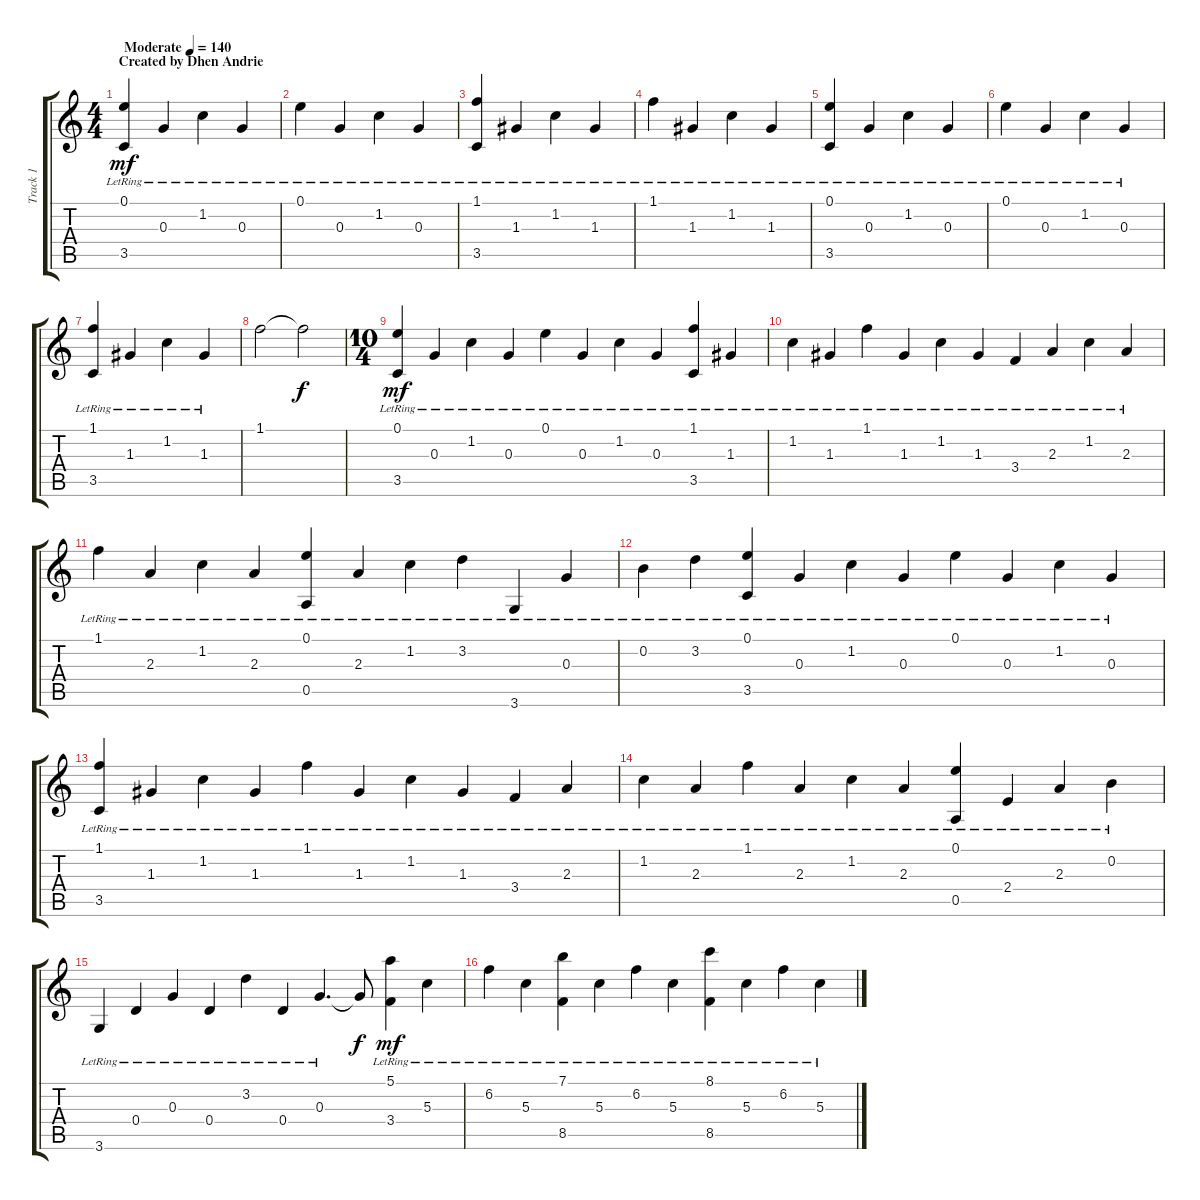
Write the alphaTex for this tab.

\track ("Track 1" "Track 1") {instrument electricguitarclean}
\staff {score tabs}
\tuning (E4 B3 G3 D3 A2 E2) {hide}
\ts (4 4)
\section ("" "Created by Dhen Andrie")
\tempo (140 "Moderate")
\clef g2
\ks c
(0.1{lr} 3.5).4{dy mf instrument electricguitarclean} 0.3{lr}.4 1.2{lr}.4 0.3{lr}.4 |
0.1{lr}.4 0.3{lr}.4 1.2{lr}.4 0.3{lr}.4 |
(1.1{lr} 3.5).4 1.3{lr}.4 1.2{lr}.4 1.3{lr}.4 |
1.1{lr}.4 1.3{lr}.4 1.2{lr}.4 1.3{lr}.4 |
(0.1{lr} 3.5).4 0.3{lr}.4 1.2{lr}.4 0.3{lr}.4 |
0.1{lr}.4 0.3{lr}.4 1.2{lr}.4 0.3{lr}.4 |
(1.1{lr} 3.5).4 1.3{lr}.4 1.2{lr}.4 1.3{lr}.4 |
1.1.2 1.1{t}.2{dy f} |
\ts (10 4)
(0.1{lr} 3.5).4{dy mf} 0.3{lr}.4 1.2{lr}.4 0.3{lr}.4 0.1{lr}.4 0.3{lr}.4 1.2{lr}.4 0.3{lr}.4 (1.1{lr} 3.5).4 1.3{lr}.4 |
1.2{lr}.4 1.3{lr}.4 1.1{lr}.4 1.3{lr}.4 1.2{lr}.4 1.3{lr}.4 3.4{lr}.4 2.3{lr}.4 1.2{lr}.4 2.3{lr}.4 |
1.1{lr}.4 2.3{lr}.4 1.2{lr}.4 2.3{lr}.4 (0.1{lr} 0.5).4 2.3{lr}.4 1.2{lr}.4 3.2{lr}.4 3.6{lr}.4 0.3{lr}.4 |
0.2{lr}.4 3.2{lr}.4 (0.1{lr} 3.5).4 0.3{lr}.4 1.2{lr}.4 0.3{lr}.4 0.1{lr}.4 0.3{lr}.4 1.2{lr}.4 0.3{lr}.4 |
(1.1{lr} 3.5).4 1.3{lr}.4 1.2{lr}.4 1.3{lr}.4 1.1{lr}.4 1.3{lr}.4 1.2{lr}.4 1.3{lr}.4 3.4{lr}.4 2.3{lr}.4 |
1.2{lr}.4 2.3{lr}.4 1.1{lr}.4 2.3{lr}.4 1.2{lr}.4 2.3{lr}.4 (0.1{lr} 0.5).4 2.4{lr}.4 2.3{lr}.4 0.2{lr}.4 |
3.6{lr}.4 0.4{lr}.4 0.3{lr}.4 0.4{lr}.4 3.2{lr}.4 0.4{lr}.4 0.3{lr}.4{d} 0.3{t}.8{dy f} (5.1{lr} 3.4).4{dy mf} 5.3{lr}.4 |
6.2{lr}.4 5.3{lr}.4 (7.1{lr} 8.5).4 5.3{lr}.4 6.2{lr}.4 5.3{lr}.4 (8.1{lr} 8.5).4 5.3{lr}.4 6.2{lr}.4 5.3{lr}.4
